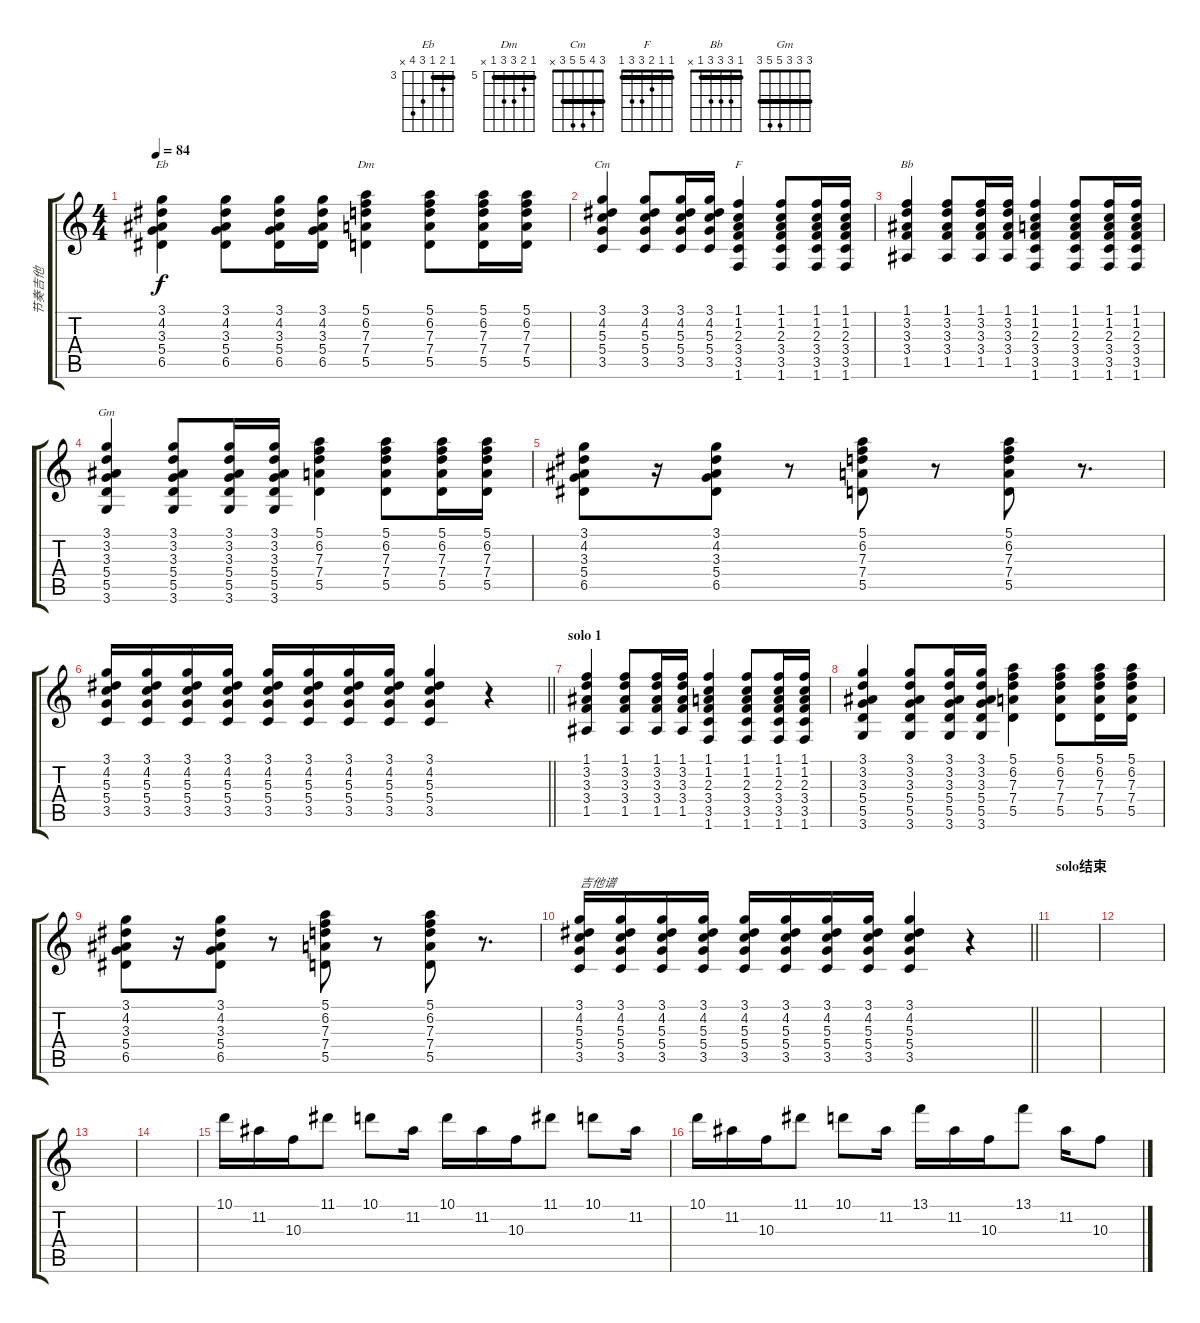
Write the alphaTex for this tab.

\track ("节奏吉他" "节奏吉他") {instrument acousticguitarsteel}
\staff {score tabs}
\tuning (E4 B3 G3 D3 A2 E2) {hide}
\chord ("Eb" 3 4 3 5 6 x) {firstfret 3 barre 3}
\chord ("Dm" 5 6 7 7 5 x) {firstfret 5 barre 5}
\chord ("Cm" 3 4 5 5 3 x) {barre 3}
\chord ("F" 1 1 2 3 3 1) {barre 1}
\chord ("Bb" 1 3 3 3 1 x) {barre 1}
\chord ("Gm" 3 3 3 5 5 3) {barre 3}
\ts (4 4)
\tempo 84
\clef g2
\ks c
(3.1 4.2 3.3 5.4 6.5).4{ch "Eb" dy f} (3.1 4.2 3.3 5.4 6.5).8 (3.1 4.2 3.3 5.4 6.5).16 (3.1 4.2 3.3 5.4 6.5).16 (5.1 6.2 7.3 7.4 5.5).4{ch "Dm"} (5.1 6.2 7.3 7.4 5.5).8 (5.1 6.2 7.3 7.4 5.5).16 (5.1 6.2 7.3 7.4 5.5).16 |
(3.1 4.2 5.3 5.4 3.5).4{ch "Cm"} (3.1 4.2 5.3 5.4 3.5).8 (3.1 4.2 5.3 5.4 3.5).16 (3.1 4.2 5.3 5.4 3.5).16 (1.1 1.2 2.3 3.4 3.5 1.6).4{ch "F"} (1.1 1.2 2.3 3.4 3.5 1.6).8 (1.1 1.2 2.3 3.4 3.5 1.6).16 (1.1 1.2 2.3 3.4 3.5 1.6).16 |
(1.1 3.2 3.3 3.4 1.5).4{ch "Bb"} (1.1 3.2 3.3 3.4 1.5).8 (1.1 3.2 3.3 3.4 1.5).16 (1.1 3.2 3.3 3.4 1.5).16 (1.1 1.2 2.3 3.4 3.5 1.6).4 (1.1 1.2 2.3 3.4 3.5 1.6).8 (1.1 1.2 2.3 3.4 3.5 1.6).16 (1.1 1.2 2.3 3.4 3.5 1.6).16 |
(3.1 3.2 3.3 5.4 5.5 3.6).4{ch "Gm"} (3.1 3.2 3.3 5.4 5.5 3.6).8 (3.1 3.2 3.3 5.4 5.5 3.6).16 (3.1 3.2 3.3 5.4 5.5 3.6).16 (5.1 6.2 7.3 7.4 5.5).4 (5.1 6.2 7.3 7.4 5.5).8 (5.1 6.2 7.3 7.4 5.5).16 (5.1 6.2 7.3 7.4 5.5).16 |
(3.1 4.2 3.3 5.4 6.5).8 r.16 (3.1 4.2 3.3 5.4 6.5).8 r.8 (5.1 6.2 7.3 7.4 5.5).8 r.8 (5.1 6.2 7.3 7.4 5.5).8 r.8{d} |
\barLineRight lightlight
(3.1 4.2 5.3 5.4 3.5).16 (3.1 4.2 5.3 5.4 3.5).16 (3.1 4.2 5.3 5.4 3.5).16 (3.1 4.2 5.3 5.4 3.5).16 (3.1 4.2 5.3 5.4 3.5).16 (3.1 4.2 5.3 5.4 3.5).16 (3.1 4.2 5.3 5.4 3.5).16 (3.1 4.2 5.3 5.4 3.5).16 (3.1 4.2 5.3 5.4 3.5).4 r.4 |
\section ("" "solo 1")
(1.1 3.2 3.3 3.4 1.5).4 (1.1 3.2 3.3 3.4 1.5).8 (1.1 3.2 3.3 3.4 1.5).16 (1.1 3.2 3.3 3.4 1.5).16 (1.1 1.2 2.3 3.4 3.5 1.6).4 (1.1 1.2 2.3 3.4 3.5 1.6).8 (1.1 1.2 2.3 3.4 3.5 1.6).16 (1.1 1.2 2.3 3.4 3.5 1.6).16 |
(3.1 3.2 3.3 5.4 5.5 3.6).4 (3.1 3.2 3.3 5.4 5.5 3.6).8 (3.1 3.2 3.3 5.4 5.5 3.6).16 (3.1 3.2 3.3 5.4 5.5 3.6).16 (5.1 6.2 7.3 7.4 5.5).4 (5.1 6.2 7.3 7.4 5.5).8 (5.1 6.2 7.3 7.4 5.5).16 (5.1 6.2 7.3 7.4 5.5).16 |
(3.1 4.2 3.3 5.4 6.5).8 r.16 (3.1 4.2 3.3 5.4 6.5).8 r.8 (5.1 6.2 7.3 7.4 5.5).8 r.8 (5.1 6.2 7.3 7.4 5.5).8 r.8{d} |
\barLineRight lightlight
(3.1 4.2 5.3 5.4 3.5).16{txt "吉他谱"} (3.1 4.2 5.3 5.4 3.5).16 (3.1 4.2 5.3 5.4 3.5).16 (3.1 4.2 5.3 5.4 3.5).16 (3.1 4.2 5.3 5.4 3.5).16 (3.1 4.2 5.3 5.4 3.5).16 (3.1 4.2 5.3 5.4 3.5).16 (3.1 4.2 5.3 5.4 3.5).16 (3.1 4.2 5.3 5.4 3.5).4 r.4 |
\section ("" "solo结束")
|
|
|
|
10.1.16{volume 16} 11.2.16 10.3.16 11.1.8 10.1.8 11.2.16 10.1.16 11.2.16 10.3.16 11.1.8 10.1.8 11.2.16 |
10.1.16 11.2.16 10.3.16 11.1.8 10.1.8 11.2.16 13.1.16 11.2.16 10.3.16 13.1.8 11.2.16 10.3.8
